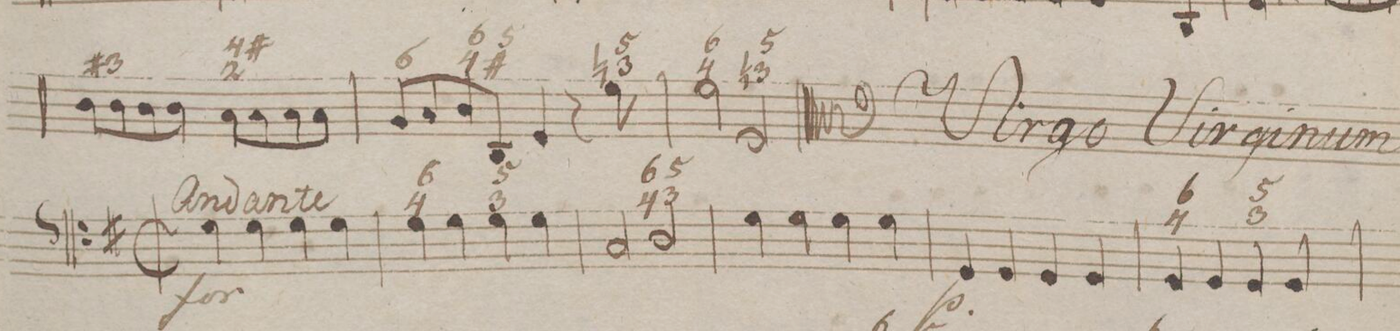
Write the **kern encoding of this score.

**kern	**fba	**dynam
*I"Organ.	*	*
*clefF4	*	*
*k[f#]	*	*
*met(c|)	*	*
*M4/4	*	*
*tb96	*	*
4G\	.	f
4G\	.	.
4G\	.	.
4G\	.	.
=2	=2	=2
4G\	6 4	.
4G\	.	.
4G\	5 3	.
4G\	.	.
=3	=3	=3
2C/	.	.
2D/	6 4	.
.	5 3	.
=4	=4	=4
4G\	.	.
4G\	.	.
4G\	.	.
4G\	.	.
=5	=5	=5
4GG/	.	p
4GG/	.	.
4GG/	.	.
4GG/	.	.
=6	=6	=6
4GG/	6 4	.
4GG/	.	.
4GG/	5 3	.
4GG/	.	.
=7	=7	=7
*-	*-	*-
